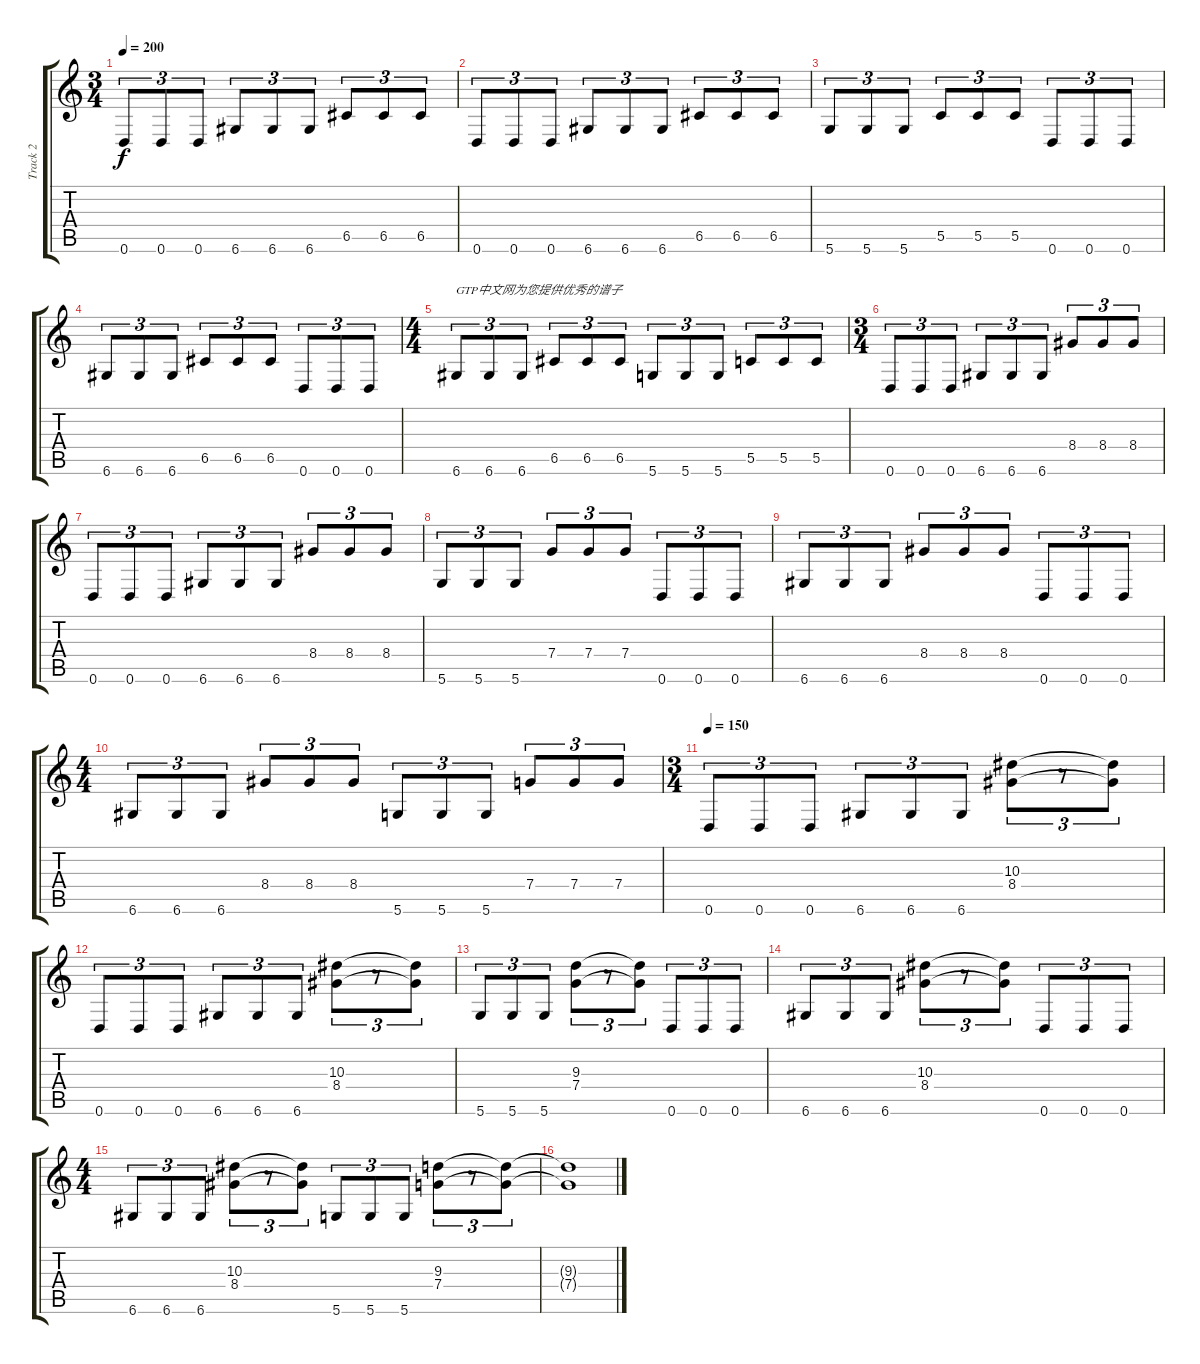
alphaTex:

\track ("Track 2" "Track 2") {instrument overdrivenguitar}
\staff {score tabs}
\tuning (D4 A3 F3 C3 G2 D2) {hide}
\ts (3 4)
\tempo 200
\clef g2
\ks c
0.6.8{tu (3 2) dy f instrument overdrivenguitar} 0.6.8{tu (3 2)} 0.6.8{tu (3 2)} 6.6.8{tu (3 2)} 6.6.8{tu (3 2)} 6.6.8{tu (3 2)} 6.5.8{tu (3 2)} 6.5.8{tu (3 2)} 6.5.8{tu (3 2)} |
0.6.8{tu (3 2)} 0.6.8{tu (3 2)} 0.6.8{tu (3 2)} 6.6.8{tu (3 2)} 6.6.8{tu (3 2)} 6.6.8{tu (3 2)} 6.5.8{tu (3 2)} 6.5.8{tu (3 2)} 6.5.8{tu (3 2)} |
5.6.8{tu (3 2)} 5.6.8{tu (3 2)} 5.6.8{tu (3 2)} 5.5.8{tu (3 2)} 5.5.8{tu (3 2)} 5.5.8{tu (3 2)} 0.6.8{tu (3 2)} 0.6.8{tu (3 2)} 0.6.8{tu (3 2)} |
6.6.8{tu (3 2)} 6.6.8{tu (3 2)} 6.6.8{tu (3 2)} 6.5.8{tu (3 2)} 6.5.8{tu (3 2)} 6.5.8{tu (3 2)} 0.6.8{tu (3 2)} 0.6.8{tu (3 2)} 0.6.8{tu (3 2)} |
\ts (4 4)
6.6.8{tu (3 2) txt "GTP中文网为您提供优秀的谱子"} 6.6.8{tu (3 2)} 6.6.8{tu (3 2)} 6.5.8{tu (3 2)} 6.5.8{tu (3 2)} 6.5.8{tu (3 2)} 5.6.8{tu (3 2)} 5.6.8{tu (3 2)} 5.6.8{tu (3 2)} 5.5.8{tu (3 2)} 5.5.8{tu (3 2)} 5.5.8{tu (3 2)} |
\ts (3 4)
0.6.8{tu (3 2)} 0.6.8{tu (3 2)} 0.6.8{tu (3 2)} 6.6.8{tu (3 2)} 6.6.8{tu (3 2)} 6.6.8{tu (3 2)} 8.4.8{tu (3 2)} 8.4.8{tu (3 2)} 8.4.8{tu (3 2)} |
0.6.8{tu (3 2)} 0.6.8{tu (3 2)} 0.6.8{tu (3 2)} 6.6.8{tu (3 2)} 6.6.8{tu (3 2)} 6.6.8{tu (3 2)} 8.4.8{tu (3 2)} 8.4.8{tu (3 2)} 8.4.8{tu (3 2)} |
5.6.8{tu (3 2)} 5.6.8{tu (3 2)} 5.6.8{tu (3 2)} 7.4.8{tu (3 2)} 7.4.8{tu (3 2)} 7.4.8{tu (3 2)} 0.6.8{tu (3 2)} 0.6.8{tu (3 2)} 0.6.8{tu (3 2)} |
6.6.8{tu (3 2)} 6.6.8{tu (3 2)} 6.6.8{tu (3 2)} 8.4.8{tu (3 2)} 8.4.8{tu (3 2)} 8.4.8{tu (3 2)} 0.6.8{tu (3 2)} 0.6.8{tu (3 2)} 0.6.8{tu (3 2)} |
\ts (4 4)
6.6.8{tu (3 2)} 6.6.8{tu (3 2)} 6.6.8{tu (3 2)} 8.4.8{tu (3 2)} 8.4.8{tu (3 2)} 8.4.8{tu (3 2)} 5.6.8{tu (3 2)} 5.6.8{tu (3 2)} 5.6.8{tu (3 2)} 7.4.8{tu (3 2)} 7.4.8{tu (3 2)} 7.4.8{tu (3 2)} |
\ts (3 4)
\tempo 150
0.6.8{tu (3 2)} 0.6.8{tu (3 2)} 0.6.8{tu (3 2)} 6.6.8{tu (3 2)} 6.6.8{tu (3 2)} 6.6.8{tu (3 2)} (10.3 8.4).8{tu (3 2)} r.8{tu (3 2)} (10.3{t} 8.4{t}).8{tu (3 2)} |
0.6.8{tu (3 2)} 0.6.8{tu (3 2)} 0.6.8{tu (3 2)} 6.6.8{tu (3 2)} 6.6.8{tu (3 2)} 6.6.8{tu (3 2)} (10.3 8.4).8{tu (3 2)} r.8{tu (3 2)} (10.3{t} 8.4{t}).8{tu (3 2)} |
5.6.8{tu (3 2)} 5.6.8{tu (3 2)} 5.6.8{tu (3 2)} (9.3 7.4).8{tu (3 2)} r.8{tu (3 2)} (9.3{t} 7.4{t}).8{tu (3 2)} 0.6.8{tu (3 2)} 0.6.8{tu (3 2)} 0.6.8{tu (3 2)} |
6.6.8{tu (3 2)} 6.6.8{tu (3 2)} 6.6.8{tu (3 2)} (10.3 8.4).8{tu (3 2)} r.8{tu (3 2)} (10.3{t} 8.4{t}).8{tu (3 2)} 0.6.8{tu (3 2)} 0.6.8{tu (3 2)} 0.6.8{tu (3 2)} |
\ts (4 4)
6.6.8{tu (3 2)} 6.6.8{tu (3 2)} 6.6.8{tu (3 2)} (10.3 8.4).8{tu (3 2)} r.8{tu (3 2)} (10.3{t} 8.4{t}).8{tu (3 2)} 5.6.8{tu (3 2)} 5.6.8{tu (3 2)} 5.6.8{tu (3 2)} (9.3 7.4).8{tu (3 2)} r.8{tu (3 2)} (9.3{t} 7.4{t}).8{tu (3 2)} |
(9.3{t} 7.4{t}).1
